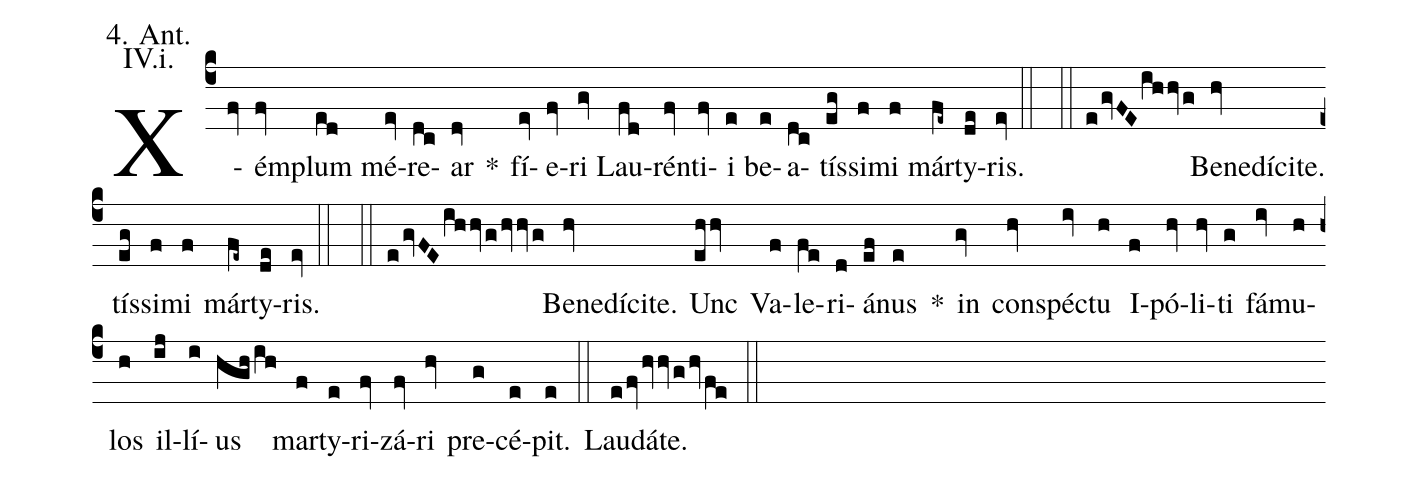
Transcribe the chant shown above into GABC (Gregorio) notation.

annotation: 4. Ant.;
annotation: IV.i.;
%%
(c4)
X(fv)ém(fv)plum(ed) mé(ev)re(dc)ar(dv) *() fí(ev)e(fv)ri(gv) Lau(fd)ré(fv)nti(fv)i(e) be(e)a(dc)tís(eg)si(f)mi(f) már(fe~)ty(de)ris.(ev) (::)

(::)

(egvFEihhvg) Benedícite.(hv) tís(eg)si(f)mi(f) már(fe~)ty(de)ris.(ev) (::)

(::)

(egvFEihhvghvhvg) Benedícite.(hv) Unc(ehhv) Va(f)le(fe)ri(d)á(ef)nus(e) *() in(gv) con(hv)spéc(iv)tu(h) I(f)pó(hv)li(hv)ti(g) fá(iv)mu(h)los(h) il(ij)lí(i)us(hghih) mar(f)ty(e)ri(fv)zá(fv)ri(hv) pre(g)cé(e)pit.(e) (::)

Laudáte.(efvhvhvghvfe) (::)
